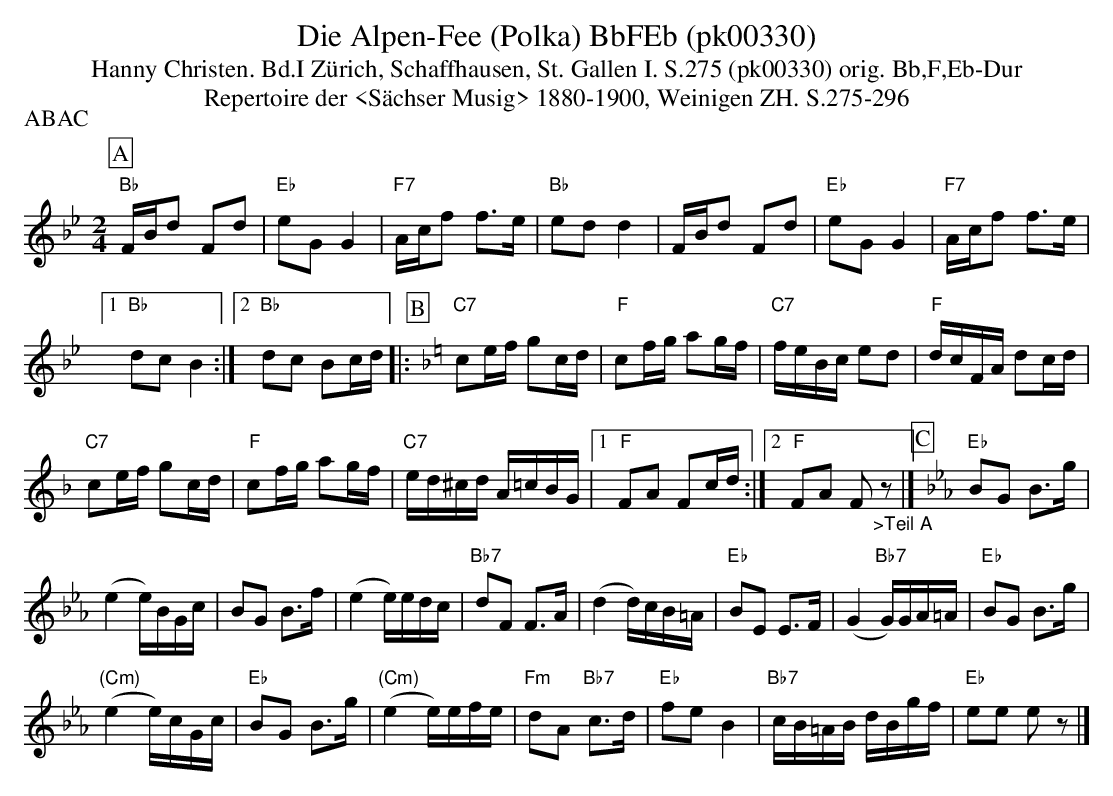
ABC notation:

X:1
T: Die Alpen-Fee (Polka) BbFEb (pk00330)
T:Hanny Christen. Bd.I Zürich, Schaffhausen, St. Gallen I. S.275 (pk00330) orig. Bb,F,Eb-Dur
T: Repertoire der <S\"achser Musig> 1880-1900, Weinigen ZH. S.275-296
P:ABAC
M:2/4
L:1/16
K:Bb major
[P:A] "Bb"FBd2 F2d2 | "Eb"e2G2G4 | "F7"Acf2 f3e | "Bb"e2d2d4 | FBd2 F2d2 | "Eb"e2G2G4 | "F7"Acf2 f3e |1
"Bb"d2c2B4 :|2 "Bb"d2c2 B2cd |: [P:B] [K:F] "C7"c2ef g2cd | "F"c2fg a2gf | "C7"feBc e2d2 | "F"dcFA d2cd |
"C7"c2ef g2cd | "F"c2fg a2gf | "C7"ed^cd A=cBG |1 "F"F2A2 F2cd :|2 "F"F2A2 F2"_>Teil A"z2 |] [P:C] [K:Eb] "Eb"B2G2 B3g |
(e4e)BGc | B2G2 B3f | (e4e)edc | "Bb7"d2F2 F3A | (d4d)cB=A | "Eb"B2E2 E3F | (G4"Bb7"G)GA=A | "Eb"B2G2 B3g |
("(Cm)"e4e)cGc | "Eb"B2G2 B3g | ("(Cm)"e4e)efe | "Fm"d2A2 "Bb7"c3d | "Eb"f2e2B4 | "Bb7"cB=AB dBgf | "Eb"e2e2 e2z2 |]
